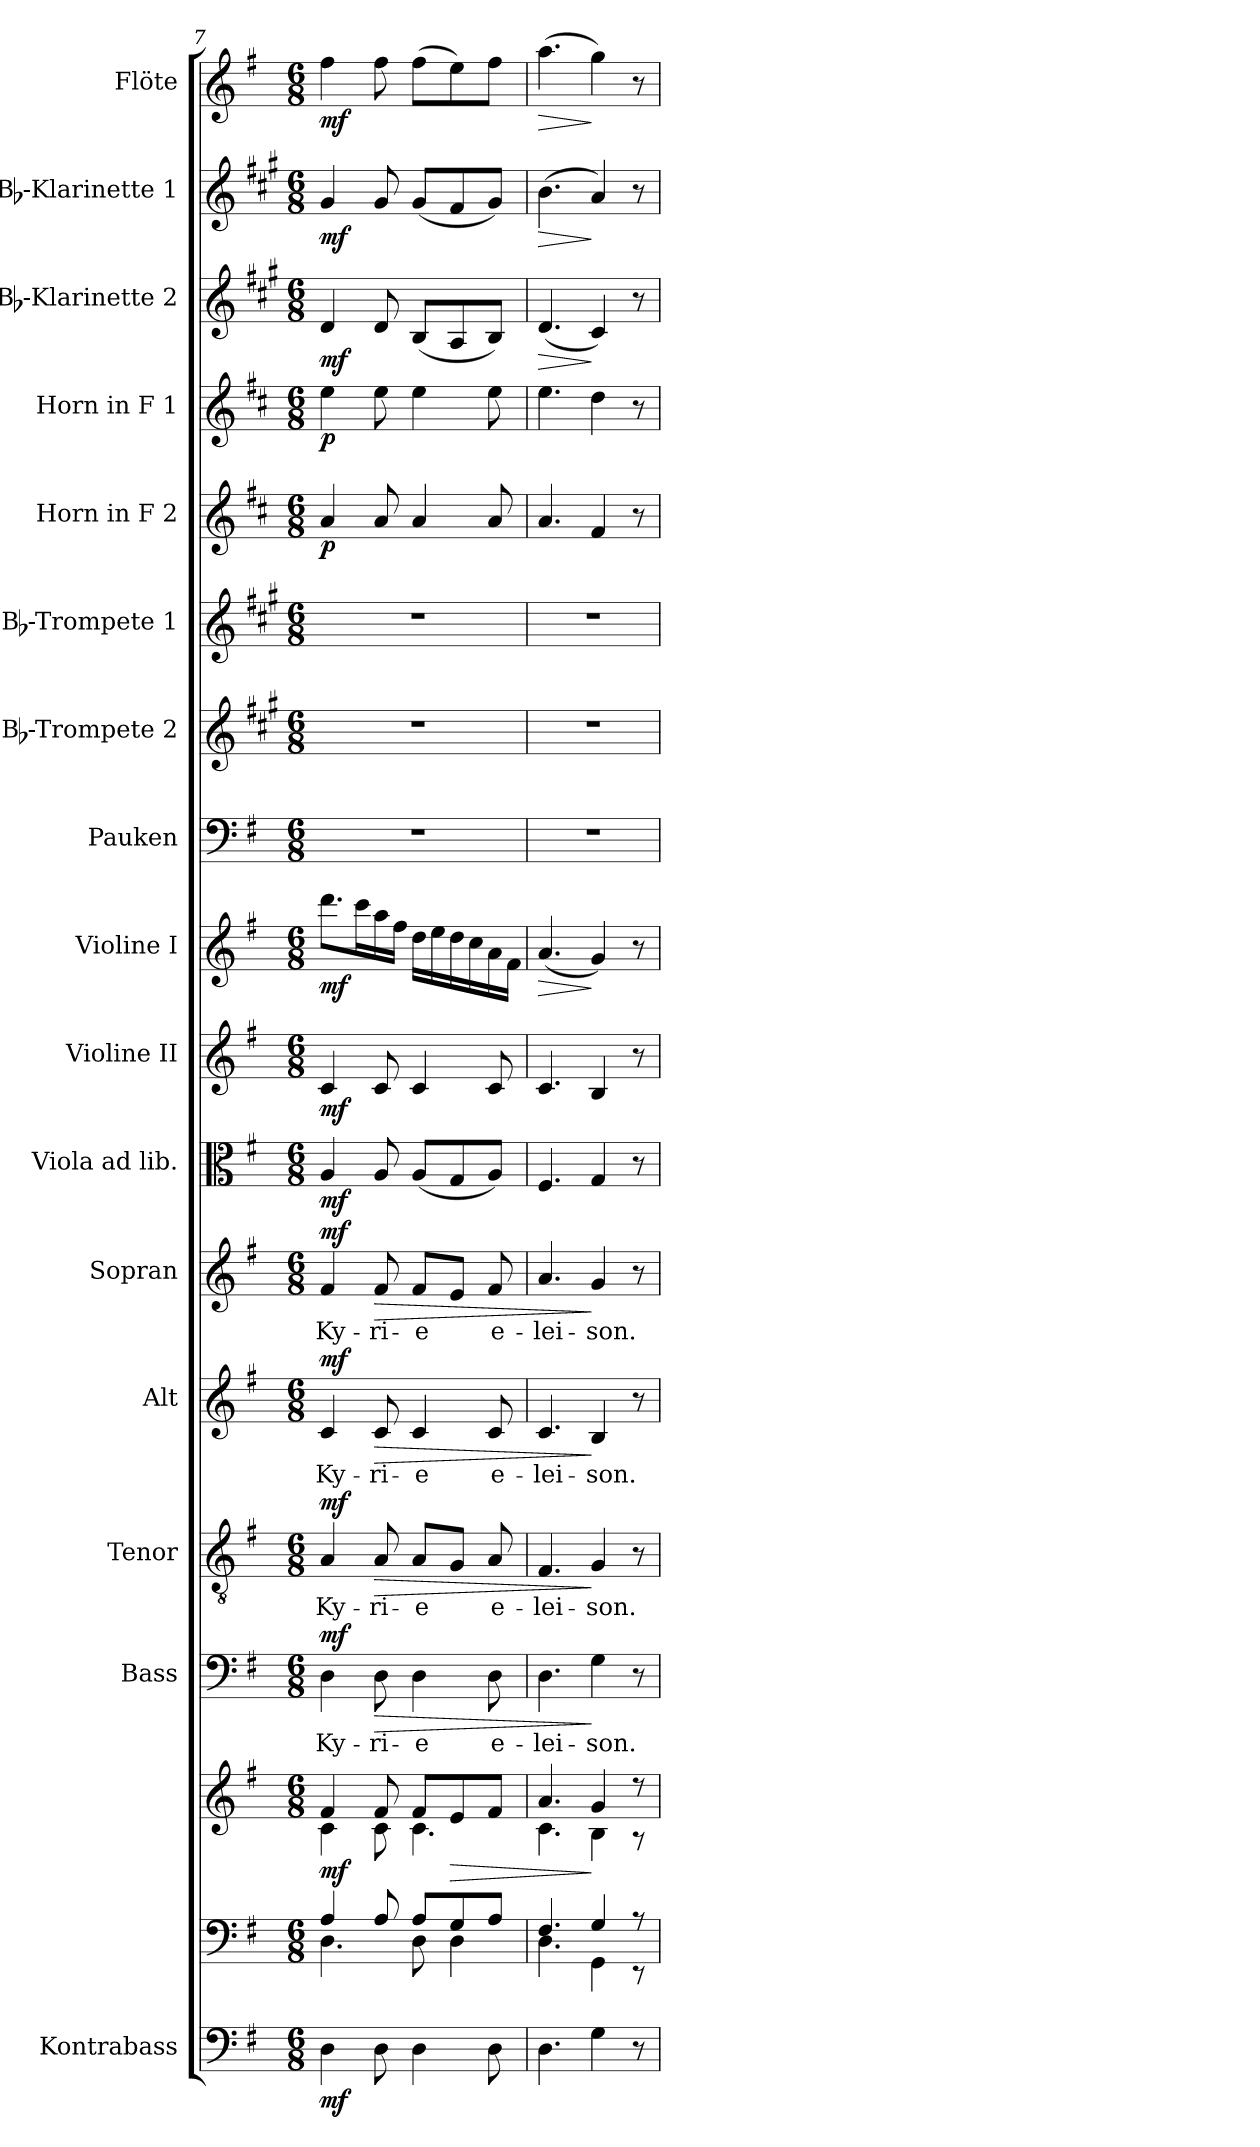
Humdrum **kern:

**kern	**dynam	**kern	**kern	**dynam	**kern	**text	**dynam	**kern	**text	**dynam	**kern	**text	**dynam	**kern	**text	**dynam	**kern	**dynam	**kern	**dynam	**kern	**dynam	**kern	**kern	**kern	**kern	**dynam	**kern	**dynam	**kern	**dynam	**kern	**dynam	**kern	**dynam
*part17	*part17	*part16	*part16	*part16	*part15	*part15	*part15	*part14	*part14	*part14	*part13	*part13	*part13	*part12	*part12	*part12	*part11	*part11	*part10	*part10	*part9	*part9	*part8	*part7	*part6	*part5	*part5	*part4	*part4	*part3	*part3	*part2	*part2	*part1	*part1
*staff18	*staff18	*staff17	*staff16	*staff16/17	*staff15	*staff15	*staff15	*staff14	*staff14	*staff14	*staff13	*staff13	*staff13	*staff12	*staff12	*staff12	*staff11	*staff11	*staff10	*staff10	*staff9	*staff9	*staff8	*staff7	*staff6	*staff5	*staff5	*staff4	*staff4	*staff3	*staff3	*staff2	*staff2	*staff1	*staff1
*I"Kontrabass	*	*	*	*	*I"Bass	*	*	*I"Tenor	*	*	*I"Alt	*	*	*I"Sopran	*	*	*I"Viola ad lib.	*	*I"Violine II	*	*I"Violine I	*	*I"Pauken	*I"Bb-Trompete 2	*I"Bb-Trompete 1	*I"Horn in F 2	*	*I"Horn in F 1	*	*I"Bb-Klarinette 2	*	*I"Bb-Klarinette 1	*	*I"Flöte	*
*I'Kb.	*	*	*	*	*I'B.	*	*	*I'T.	*	*	*I'A.	*	*	*I'S.	*	*	*I'Vla.	*	*I'Vl. II	*	*I'Vl. I	*	*I'Pk.	*I'Bb Trp. 2	*I'Bb Trp. 1	*	*	*	*	*I'Bb Kl. 2	*	*I'Bb Kl. 1	*	*I'Fl.	*
*clefF4	*	*clefF4	*clefG2	*	*clefF4	*	*	*clefGv2	*	*	*clefG2	*	*	*clefG2	*	*	*clefC3	*	*clefG2	*	*clefG2	*	*clefF4	*clefG2	*clefG2	*clefG2	*	*clefG2	*	*clefG2	*	*clefG2	*	*clefG2	*
*ITrd7c12	*	*	*	*	*	*	*	*	*	*	*	*	*	*	*	*	*	*	*	*	*	*	*	*ITrd1c2	*ITrd1c2	*ITrd4c7	*	*ITrd4c7	*	*ITrd1c2	*	*ITrd1c2	*	*	*
*k[f#]	*	*k[f#]	*k[f#]	*	*k[f#]	*	*	*k[f#]	*	*	*k[f#]	*	*	*k[f#]	*	*	*k[f#]	*	*k[f#]	*	*k[f#]	*	*k[f#]	*k[f#]	*k[f#]	*k[f#]	*	*k[f#]	*	*k[f#]	*	*k[f#]	*	*k[f#]	*
*G:	*	*G:	*G:	*	*G:	*	*	*G:	*	*	*G:	*	*	*G:	*	*	*G:	*	*G:	*	*G:	*	*G:	*G:	*G:	*G:	*	*G:	*	*G:	*	*G:	*	*G:	*
*M6/8	*	*M6/8	*M6/8	*	*M6/8	*	*	*M6/8	*	*	*M6/8	*	*	*M6/8	*	*	*M6/8	*	*M6/8	*	*M6/8	*	*M6/8	*M6/8	*M6/8	*M6/8	*	*M6/8	*	*M6/8	*	*M6/8	*	*M6/8	*
=7	=7	=7	=7	=7	=7	=7	=7	=7	=7	=7	=7	=7	=7	=7	=7	=7	=7	=7	=7	=7	=7	=7	=7	=7	=7	=7	=7	=7	=7	=7	=7	=7	=7	=7	=7
*	*	*^	*^	*	*	*	*	*	*	*	*	*	*	*	*	*	*	*	*	*	*	*	*	*	*	*	*	*	*	*	*	*	*	*	*
!	!LO:DY:b	!	!	!	!	!LO:DY:b	!	!LO:LY:b	!LO:DY:a	!	!LO:LY:b	!LO:DY:a	!	!LO:LY:b	!LO:DY:a	!	!LO:LY:b	!LO:DY:a	!	!LO:DY:b	!	!LO:DY:b	!	!LO:DY:b	!	!	!	!	!LO:DY:b	!	!LO:DY:b	!	!LO:DY:b	!	!LO:DY:b	!	!LO:DY:b
4DD\	mf	4A/	4.D\	4f#/	4c\	mf	4D\	Ky-	mf	4A/	Ky-	mf	4c/	Ky-	mf	4f#/	Ky-	mf	4A/	mf	4c/	mf	8.ddd\L	mf	2.r	2.r	2.r	4d/	p	4a\	p	4c/	mf	4f#/	mf	4ff#\	mf
.	.	.	.	.	.	.	.	.	.	.	.	.	.	.	.	.	.	.	.	.	.	.	16ccc\L	.	.	.	.	.	.	.	.	.	.	.	.	.	.
!	!	!	!	!	!	!	!	!LO:LY:b	!LO:HP:b	!	!LO:LY:b	!LO:HP:b	!	!LO:LY:b	!LO:HP:b	!	!LO:LY:b	!LO:HP:b	!	!	!	!	!	!	!	!	!	!	!	!	!	!	!	!	!	!	!
8DD\	.	8A/	.	8f#/	8c\	.	8D\	-ri-	>	8A/	-ri-	>	8c/	-ri-	>	8f#/	-ri-	>	8A/	.	8c/	.	16aa\	.	.	.	.	8d/	.	8a\	.	8c/	.	8f#/	.	8ff#\	.
.	.	.	.	.	.	.	.	.	.	.	.	.	.	.	.	.	.	.	.	.	.	.	16ff#\JJ	.	.	.	.	.	.	.	.	.	.	.	.	.	.
!	!	!	!	!	!	!	!	!LO:LY:b	!	!	!LO:LY:b	!	!	!LO:LY:b	!	!	!LO:LY:b	!	!	!	!	!	!	!	!	!	!	!	!	!	!	!	!	!	!	!	!
4DD\	.	8A/L	8D\	8f#/L	4.c\	.	4D\	-e	.	8A/L	-e	.	4c/	-e	.	8f#/L	-e	.	(<8A/L	.	4c/	.	16dd\LL	.	.	.	.	4d/	.	4a\	.	(<8A/L	.	(<8f#/L	.	(>8ff#\L	.
.	.	.	.	.	.	.	.	.	.	.	.	.	.	.	.	.	.	.	.	.	.	.	16ee\	.	.	.	.	.	.	.	.	.	.	.	.	.	.
!	!	!	!	!	!	!LO:HP:b	!	!	!	!	!	!	!	!	!	!	!	!	!	!	!	!	!	!	!	!	!	!	!	!	!	!	!	!	!	!	!
.	.	8G/	4D\	8e/	.	>	.	.	.	8G/J	.	.	.	.	.	8e/J	.	.	8G/	.	.	.	16dd\	.	.	.	.	.	.	.	.	8G/	.	8e/	.	8ee\)	.
.	.	.	.	.	.	.	.	.	.	.	.	.	.	.	.	.	.	.	.	.	.	.	16cc\	.	.	.	.	.	.	.	.	.	.	.	.	.	.
!	!	!	!	!	!	!	!	!LO:LY:b	!	!	!LO:LY:b	!	!	!LO:LY:b	!	!	!LO:LY:b	!	!	!	!	!	!	!	!	!	!	!	!	!	!	!	!	!	!	!	!
8DD\	.	8A/J	.	8f#/J	.	.	8D\	e-	.	8A/	e-	.	8c/	e-	.	8f#/	e-	.	8A/J)	.	8c/	.	16a\	.	.	.	.	8d/	.	8a\	.	8A/J)	.	8f#/J)	.	8ff#\J	.
.	.	.	.	.	.	.	.	.	.	.	.	.	.	.	.	.	.	.	.	.	.	.	16f#\JJ	.	.	.	.	.	.	.	.	.	.	.	.	.	.
=8	=8	=8	=8	=8	=8	=8	=8	=8	=8	=8	=8	=8	=8	=8	=8	=8	=8	=8	=8	=8	=8	=8	=8	=8	=8	=8	=8	=8	=8	=8	=8	=8	=8	=8	=8	=8	=8
!	!	!	!	!	!	!	!	!LO:LY:b	!	!	!LO:LY:b	!	!	!LO:LY:b	!	!	!LO:LY:b	!	!	!	!	!	!	!LO:HP:b	!	!	!	!	!	!	!	!	!LO:HP:b	!	!LO:HP:b	!	!LO:HP:b
4.DD\	.	4.F#/	4.D\	4.a/	4.c\	.	4.D\	-lei-	.	4.F#/	-lei-	.	4.c/	-lei-	.	4.a/	-lei-	.	4.F#/	.	4.c/	.	(<4.a/	>	2.r	2.r	2.r	4.d/	.	4.a\	.	(<4.c/	>	(>4.a\	>	(>4.aa\	>
!	!	!	!	!	!	!	!	!LO:LY:b	!	!	!LO:LY:b	!	!	!LO:LY:b	!	!	!LO:LY:b	!	!	!	!	!	!	!	!	!	!	!	!	!	!	!	!	!	!	!	!
4GG\	.	4G/	4GG\	4g/	4B\	]	4G\	-son.	]	4G/	-son.	]	4B/	-son.	]	4g/	-son.	]	4G/	.	4B/	.	4g/)	]	.	.	.	4B/	.	4g\	.	4B/)	]	4g/)	]	4gg\)	]
8r	.	8r	8r	8r	8r	.	8r	.	.	8r	.	.	8r	.	.	8r	.	.	8r	.	8r	.	8r	.	.	.	.	8r	.	8r	.	8r	.	8r	.	8r	.
*	*	*v	*v	*	*	*	*	*	*	*	*	*	*	*	*	*	*	*	*	*	*	*	*	*	*	*	*	*	*	*	*	*	*	*	*	*	*
*	*	*	*v	*v	*	*	*	*	*	*	*	*	*	*	*	*	*	*	*	*	*	*	*	*	*	*	*	*	*	*	*	*	*	*	*	*
=	=	=	=	=	=	=	=	=	=	=	=	=	=	=	=	=	=	=	=	=	=	=	=	=	=	=	=	=	=	=	=	=	=	=	=
*-	*-	*-	*-	*-	*-	*-	*-	*-	*-	*-	*-	*-	*-	*-	*-	*-	*-	*-	*-	*-	*-	*-	*-	*-	*-	*-	*-	*-	*-	*-	*-	*-	*-	*-	*-
